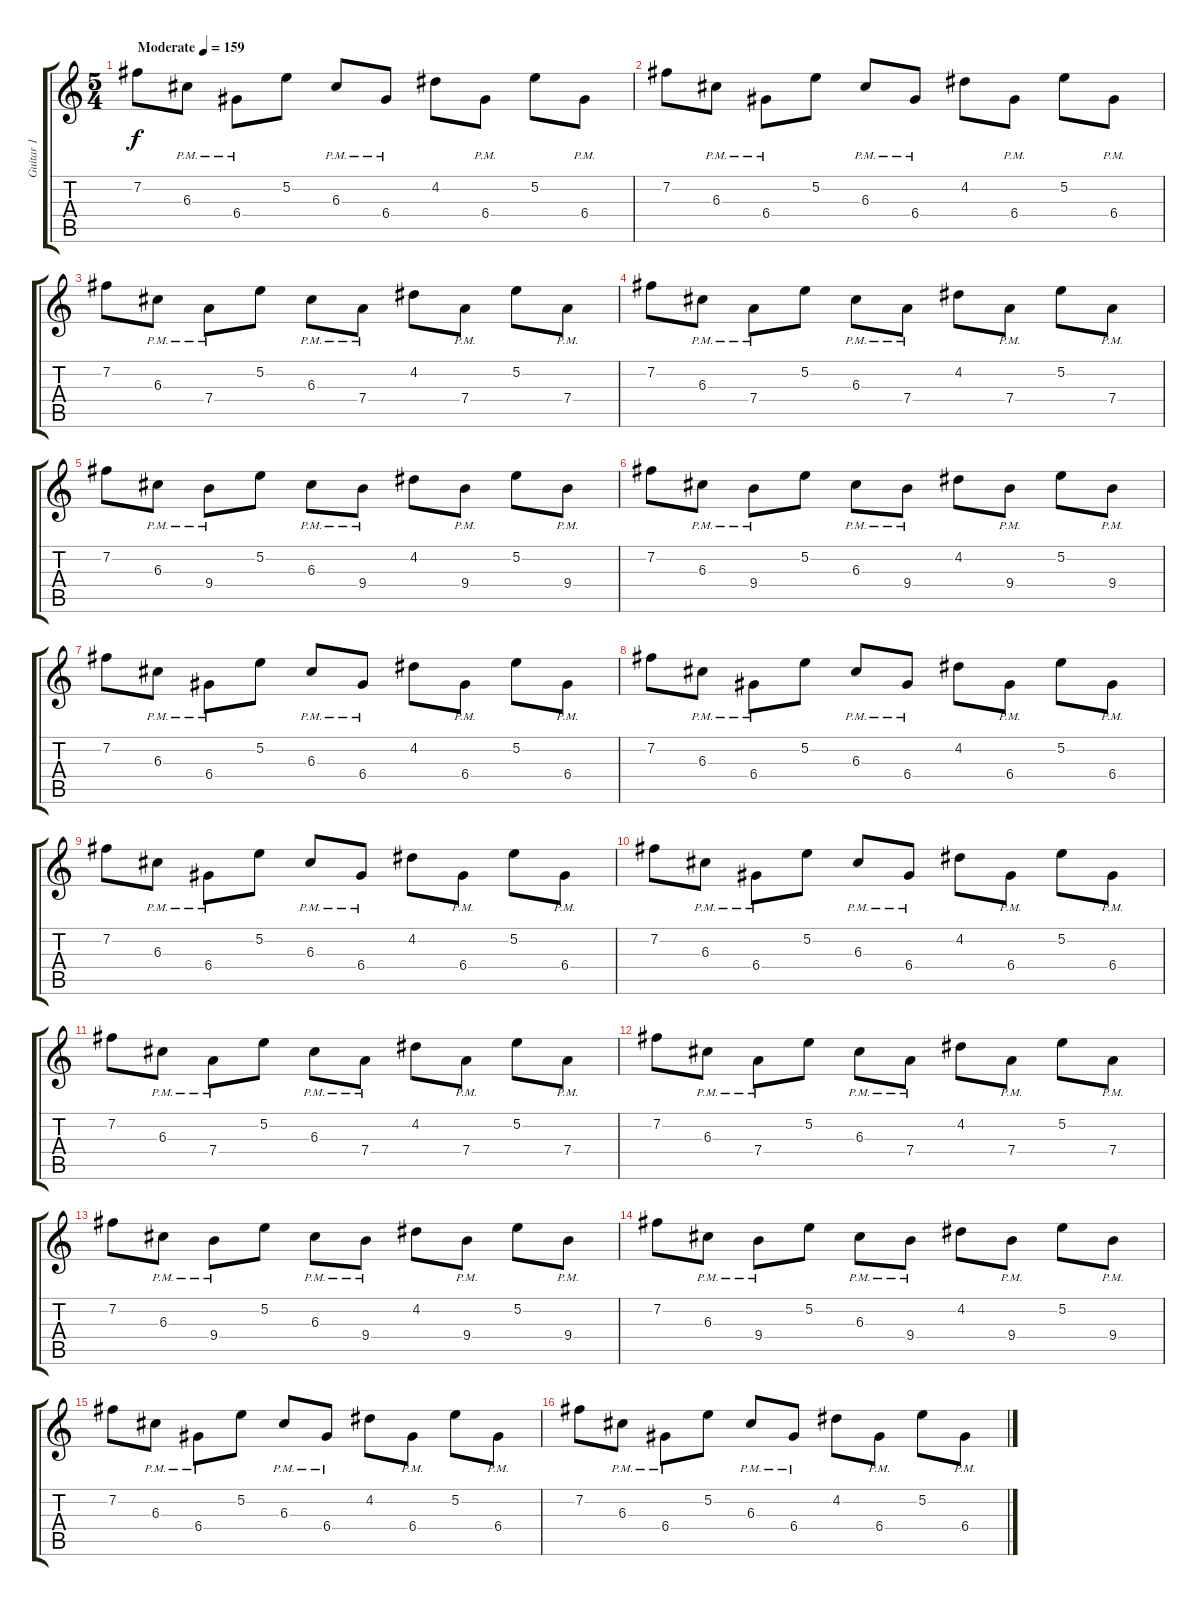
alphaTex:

\track ("Guitar 1" "Guitar 1") {instrument distortionguitar}
\staff {score tabs}
\tuning (E4 B3 G3 D3 A2 E2) {hide}
\ts (5 4)
\tempo (159 "Moderate")
\clef g2
\ks c
7.2.8{dy f instrument distortionguitar} 6.3{pm}.8 6.4{pm}.8 5.2.8 6.3{pm}.8 6.4{pm}.8 4.2.8 6.4{pm}.8 5.2.8 6.4{pm}.8 |
7.2.8 6.3{pm}.8 6.4{pm}.8 5.2.8 6.3{pm}.8 6.4{pm}.8 4.2.8 6.4{pm}.8 5.2.8 6.4{pm}.8 |
7.2.8 6.3{pm}.8 7.4{pm}.8 5.2.8 6.3{pm}.8 7.4{pm}.8 4.2.8 7.4{pm}.8 5.2.8 7.4{pm}.8 |
7.2.8 6.3{pm}.8 7.4{pm}.8 5.2.8 6.3{pm}.8 7.4{pm}.8 4.2.8 7.4{pm}.8 5.2.8 7.4{pm}.8 |
7.2.8 6.3{pm}.8 9.4{pm}.8 5.2.8 6.3{pm}.8 9.4{pm}.8 4.2.8 9.4{pm}.8 5.2.8 9.4{pm}.8 |
7.2.8 6.3{pm}.8 9.4{pm}.8 5.2.8 6.3{pm}.8 9.4{pm}.8 4.2.8 9.4{pm}.8 5.2.8 9.4{pm}.8 |
7.2.8 6.3{pm}.8 6.4{pm}.8 5.2.8 6.3{pm}.8 6.4{pm}.8 4.2.8 6.4{pm}.8 5.2.8 6.4{pm}.8 |
7.2.8 6.3{pm}.8 6.4{pm}.8 5.2.8 6.3{pm}.8 6.4{pm}.8 4.2.8 6.4{pm}.8 5.2.8 6.4{pm}.8 |
7.2.8 6.3{pm}.8 6.4{pm}.8 5.2.8 6.3{pm}.8 6.4{pm}.8 4.2.8 6.4{pm}.8 5.2.8 6.4{pm}.8 |
7.2.8 6.3{pm}.8 6.4{pm}.8 5.2.8 6.3{pm}.8 6.4{pm}.8 4.2.8 6.4{pm}.8 5.2.8 6.4{pm}.8 |
7.2.8 6.3{pm}.8 7.4{pm}.8 5.2.8 6.3{pm}.8 7.4{pm}.8 4.2.8 7.4{pm}.8 5.2.8 7.4{pm}.8 |
7.2.8 6.3{pm}.8 7.4{pm}.8 5.2.8 6.3{pm}.8 7.4{pm}.8 4.2.8 7.4{pm}.8 5.2.8 7.4{pm}.8 |
7.2.8 6.3{pm}.8 9.4{pm}.8 5.2.8 6.3{pm}.8 9.4{pm}.8 4.2.8 9.4{pm}.8 5.2.8 9.4{pm}.8 |
7.2.8 6.3{pm}.8 9.4{pm}.8 5.2.8 6.3{pm}.8 9.4{pm}.8 4.2.8 9.4{pm}.8 5.2.8 9.4{pm}.8 |
7.2.8 6.3{pm}.8 6.4{pm}.8 5.2.8 6.3{pm}.8 6.4{pm}.8 4.2.8 6.4{pm}.8 5.2.8 6.4{pm}.8 |
7.2.8 6.3{pm}.8 6.4{pm}.8 5.2.8 6.3{pm}.8 6.4{pm}.8 4.2.8 6.4{pm}.8 5.2.8 6.4{pm}.8
